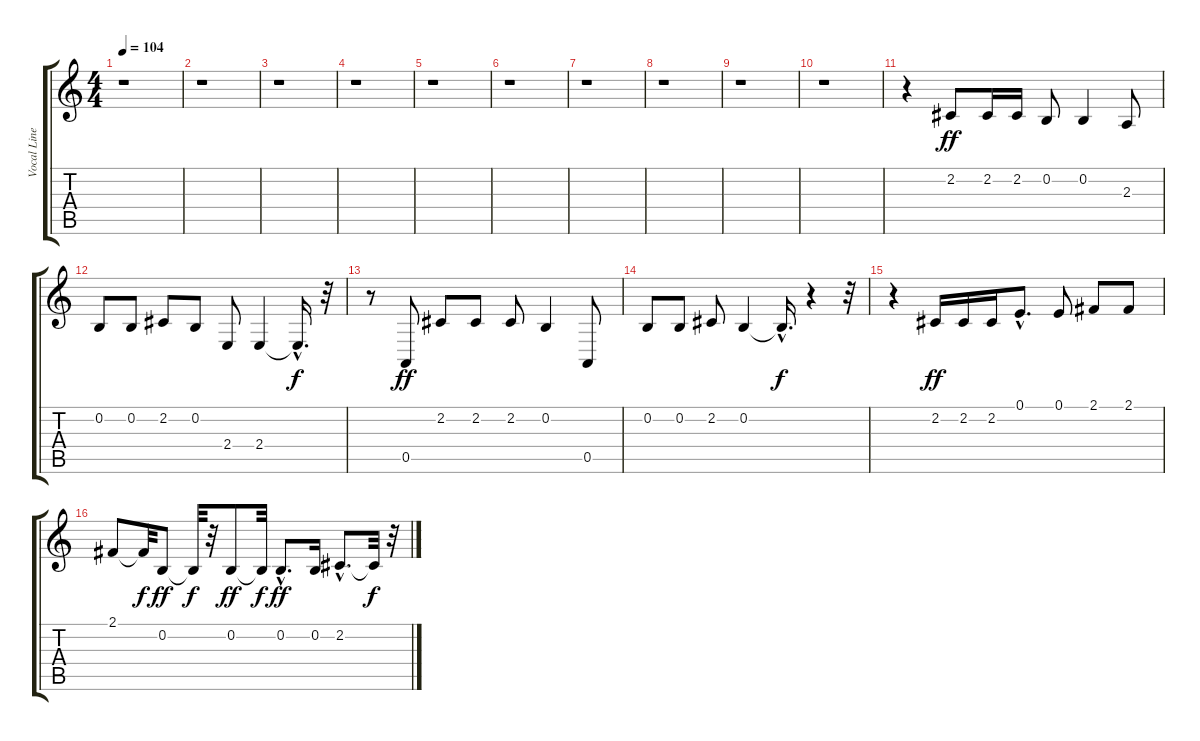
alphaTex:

\track ("Vocal Line" "Vocal Line") {instrument lead8bassandlead}
\staff {score tabs}
\tuning (E4 B3 G3 D3 A2 E2) {hide}
\ts (4 4)
\tempo 104
\clef g2
\ks c
r.1{dy ff} |
r.1 |
r.1 |
r.1 |
r.1 |
r.1 |
r.1 |
r.1 |
r.1 |
r.1 |
r.4 2.2.8 2.2.16 2.2.16 0.2.8 0.2.4 2.3.8 |
0.2.8 0.2.8 2.2.8 0.2.8 2.4.8 2.4.4 2.4{hac t}.16{d dy f} r.32 |
r.8 0.5.8{dy ff} 2.2.8 2.2.8 2.2.8 0.2.4 0.5.8 |
0.2.8 0.2.8 2.2.8 0.2.4 0.2{hac t}.16{d dy f} r.4 r.32 |
r.4 2.2.16{dy ff} 2.2.16 2.2.16 0.1{hac}.8{d} 0.1.8 2.1.8 2.1.8 |
2.1.8 2.1{t}.32{dy f} 0.2.8{dy ff} 0.2{t}.32{dy f} r.32 0.2.8{dy ff} 0.2{t}.32{dy f} 0.2{hac}.8{d dy ff} 0.2.16 2.2{hac}.8{d} 2.2{t}.32{dy f} r.32
